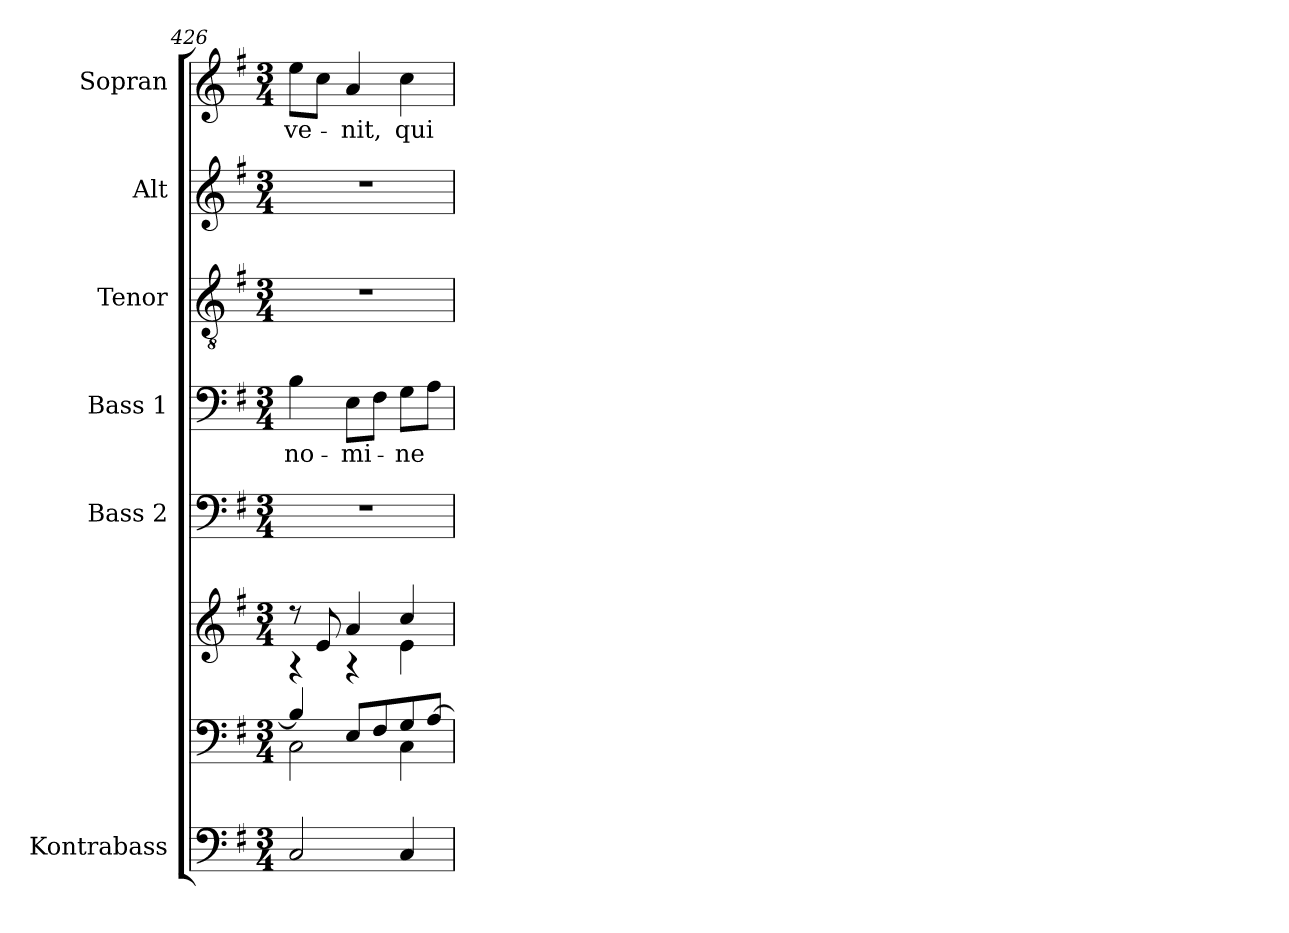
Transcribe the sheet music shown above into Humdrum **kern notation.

**kern	**kern	**kern	**kern	**kern	**text	**kern	**kern	**kern	**text
*part7	*part6	*part6	*part5	*part4	*part4	*part3	*part2	*part1	*part1
*staff8	*staff7	*staff6	*staff5	*staff4	*staff4	*staff3	*staff2	*staff1	*staff1
*I"Kontrabass	*	*	*I"Bass 2	*I"Bass 1	*	*I"Tenor	*I"Alt	*I"Sopran	*
*I'Kb.	*	*	*I'B. 2	*I'B. 1	*	*I'T.	*I'A.	*I'S.	*
*clefF4	*clefF4	*clefG2	*clefF4	*clefF4	*	*clefGv2	*clefG2	*clefG2	*
*ITrd7c12	*	*	*	*	*	*	*	*	*
*k[f#]	*k[f#]	*k[f#]	*k[f#]	*k[f#]	*	*k[f#]	*k[f#]	*k[f#]	*
*G:	*G:	*G:	*G:	*G:	*	*G:	*G:	*G:	*
*M3/4	*M3/4	*M3/4	*M3/4	*M3/4	*	*M3/4	*M3/4	*M3/4	*
=426	=426	=426	=426	=426	=426	=426	=426	=426	=426
*	*^	*^	*	*	*	*	*	*	*
!	!	!	!	!	!	!	!LO:LY:b	!	!	!	!LO:LY:b
2CC/	4B/]	2C\	8r	4rA	2.r	4B\	no-	2.r	2.r	8ee\L	ve-
.	.	.	8e/	.	.	.	.	.	.	8cc\J	.
!	!	!	!	!	!	!	!LO:LY:b	!	!	!	!LO:LY:b
.	8E/L	.	4a/	4rA	.	8E\L	-mi-	.	.	4a/	-nit,
.	8F#/	.	.	.	.	8F#\J	.	.	.	.	.
!	!	!	!	!	!	!	!LO:LY:b	!	!	!	!LO:LY:b
4CC/	8G/	4C\	4cc/	4e\	.	8G\L	-ne	.	.	4cc\	qui
.	[>8A/J	.	.	.	.	8A\J	.	.	.	.	.
*	*v	*v	*	*	*	*	*	*	*	*	*
*	*	*v	*v	*	*	*	*	*	*	*
=	=	=	=	=	=	=	=	=	=
*-	*-	*-	*-	*-	*-	*-	*-	*-	*-
